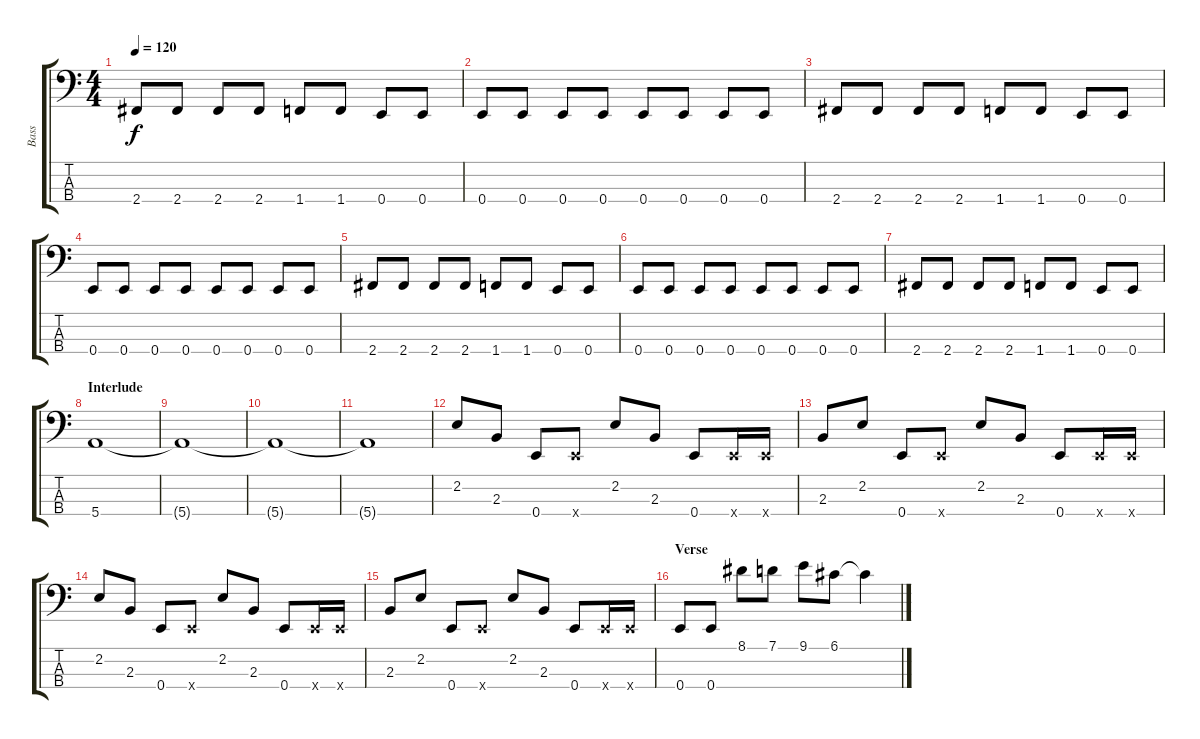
\track ("Bass" "Bass") {instrument slapbass1}
\staff {score tabs}
\tuning (G2 D2 A1 E1) {hide}
\ts (4 4)
\tempo 120
\clef f4
\ks c
2.4.8{dy f} 2.4.8 2.4.8 2.4.8 1.4.8 1.4.8 0.4.8 0.4.8 |
0.4.8 0.4.8 0.4.8 0.4.8 0.4.8 0.4.8 0.4.8 0.4.8 |
2.4.8 2.4.8 2.4.8 2.4.8 1.4.8 1.4.8 0.4.8 0.4.8 |
0.4.8 0.4.8 0.4.8 0.4.8 0.4.8 0.4.8 0.4.8 0.4.8 |
2.4.8 2.4.8 2.4.8 2.4.8 1.4.8 1.4.8 0.4.8 0.4.8 |
0.4.8 0.4.8 0.4.8 0.4.8 0.4.8 0.4.8 0.4.8 0.4.8 |
2.4.8 2.4.8 2.4.8 2.4.8 1.4.8 1.4.8 0.4.8 0.4.8 |
\section ("" "Interlude")
5.4.1 |
5.4{t}.1 |
5.4{t}.1 |
5.4{t}.1 |
2.2.8 2.3.8 0.4.8 0.4{x}.8 2.2.8 2.3.8 0.4.8 0.4{x}.16 0.4{x}.16 |
2.3.8 2.2.8 0.4.8 0.4{x}.8 2.2.8 2.3.8 0.4.8 0.4{x}.16 0.4{x}.16 |
2.2.8 2.3.8 0.4.8 0.4{x}.8 2.2.8 2.3.8 0.4.8 0.4{x}.16 0.4{x}.16 |
2.3.8 2.2.8 0.4.8 0.4{x}.8 2.2.8 2.3.8 0.4.8 0.4{x}.16 0.4{x}.16 |
\section ("" "Verse")
0.4.8 0.4.8 8.1.8 7.1.8 9.1.8 6.1.8 6.1{t}.4
